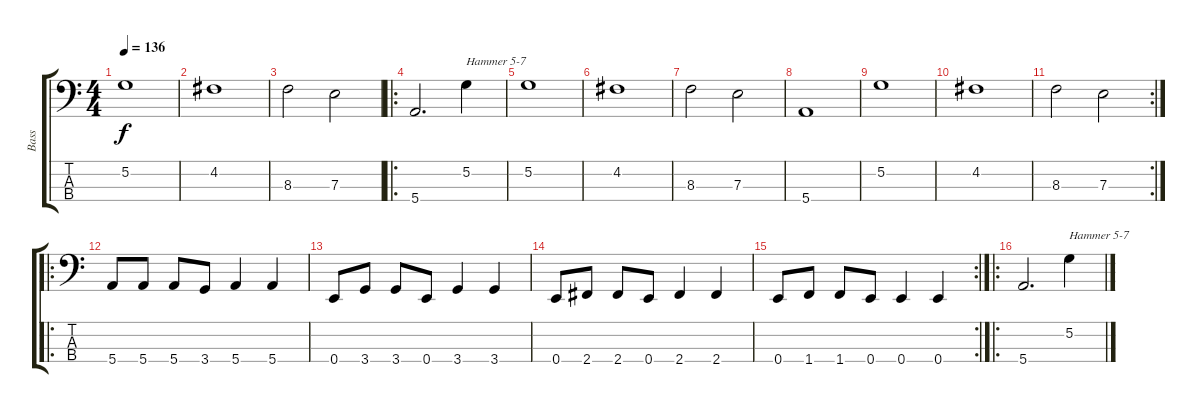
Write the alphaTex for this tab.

\track ("Bass" "Bass") {instrument electricbassfinger}
\staff {score tabs}
\tuning (G2 D2 A1 E1) {hide}
\ts (4 4)
\tempo 136
\clef f4
\ks c
5.2.1{dy f} |
4.2.1 |
8.3.2 7.3.2 |
\ro
5.4.2{d} 5.2.4{txt "Hammer 5-7"} |
5.2.1 |
4.2.1 |
8.3.2 7.3.2 |
5.4.1 |
5.2.1 |
4.2.1 |
\rc 2
8.3.2 7.3.2 |
\ro
5.4.8 5.4.8 5.4.8 3.4.8 5.4.4 5.4.4 |
0.4.8 3.4.8 3.4.8 0.4.8 3.4.4 3.4.4 |
0.4.8 2.4.8 2.4.8 0.4.8 2.4.4 2.4.4 |
\rc 2
0.4.8 1.4.8 1.4.8 0.4.8 0.4.4 0.4.4 |
\ro
5.4.2{d} 5.2.4{txt "Hammer 5-7"}
